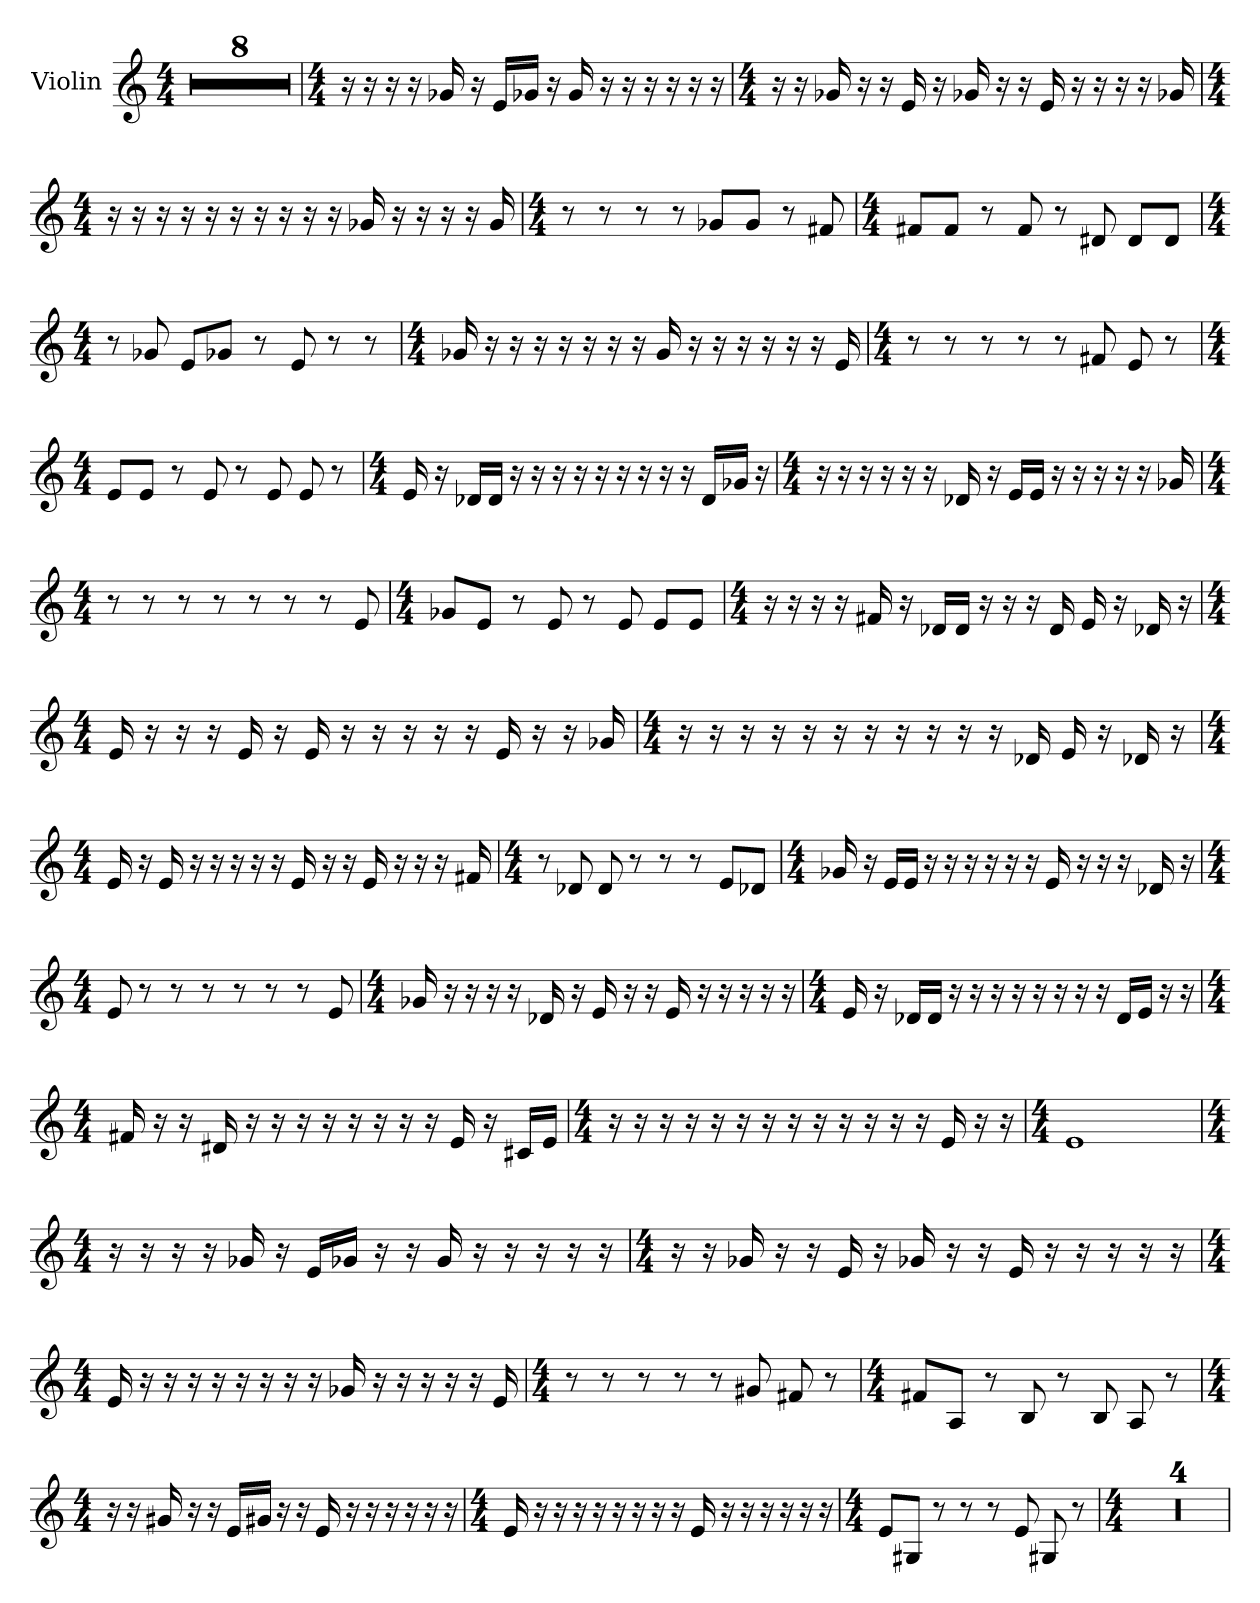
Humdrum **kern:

**kern
*part1
*staff1
*I"Violin
*I'Vln
*M4/4
=
1r
=
*M4/4
1r
=
*M4/4
1r
=
*M4/4
1r
=
*M4/4
1r
=
*M4/4
1r
=
*M4/4
1r
=
*M4/4
1r
=
*M4/4
16r
16r
16r
16r
16g-X
16r
16eLL
16g-XJJ
16r
16g-
16r
16r
16r
16r
16r
16r
=
*M4/4
16r
16r
16g-X
16r
16r
16e
16r
16g-X
16r
16r
16e
16r
16r
16r
16r
16g-X
=
*M4/4
16r
16r
16r
16r
16r
16r
16r
16r
16r
16r
16g-X
16r
16r
16r
16r
16g-
=
*M4/4
8r
8r
8r
8r
8g-XL
8g-J
8r
8f#X
=
*M4/4
8f#XL
8f#J
8r
8f#
8r
8d#X
8d#L
8d#J
=
*M4/4
8r
8g-X
8eL
8g-XJ
8r
8e
8r
8r
=
*M4/4
16g-X
16r
16r
16r
16r
16r
16r
16r
16g-
16r
16r
16r
16r
16r
16r
16e
=
*M4/4
8r
8r
8r
8r
8r
8f#X
8e
8r
=
*M4/4
8eL
8eJ
8r
8e
8r
8e
8e
8r
=
*M4/4
16e
16r
16d-XLL
16d-JJ
16r
16r
16r
16r
16r
16r
16r
16r
16r
16d-LL
16g-XJJ
16r
=
*M4/4
16r
16r
16r
16r
16r
16r
16d-X
16r
16eLL
16eJJ
16r
16r
16r
16r
16r
16g-X
=
*M4/4
8r
8r
8r
8r
8r
8r
8r
8e
=
*M4/4
8g-XL
8eJ
8r
8e
8r
8e
8eL
8eJ
=
*M4/4
16r
16r
16r
16r
16f#X
16r
16d-XLL
16d-JJ
16r
16r
16r
16d-
16e
16r
16d-X
16r
=
*M4/4
16e
16r
16r
16r
16e
16r
16e
16r
16r
16r
16r
16r
16e
16r
16r
16g-X
=
*M4/4
16r
16r
16r
16r
16r
16r
16r
16r
16r
16r
16r
16d-X
16e
16r
16d-X
16r
=
*M4/4
16e
16r
16e
16r
16r
16r
16r
16r
16e
16r
16r
16e
16r
16r
16r
16f#X
=
*M4/4
8r
8d-X
8d-
8r
8r
8r
8eL
8d-XJ
=
*M4/4
16g-X
16r
16eLL
16eJJ
16r
16r
16r
16r
16r
16r
16e
16r
16r
16r
16d-X
16r
=
*M4/4
8e
8r
8r
8r
8r
8r
8r
8e
=
*M4/4
16g-X
16r
16r
16r
16r
16d-X
16r
16e
16r
16r
16e
16r
16r
16r
16r
16r
=
*M4/4
16e
16r
16d-XLL
16d-JJ
16r
16r
16r
16r
16r
16r
16r
16r
16d-LL
16eJJ
16r
16r
=
*M4/4
16f#X
16r
16r
16d#X
16r
16r
16r
16r
16r
16r
16r
16r
16e
16r
16c#XLL
16eJJ
=
*M4/4
16r
16r
16r
16r
16r
16r
16r
16r
16r
16r
16r
16r
16r
16e
16r
16r
=
*M4/4
1e
=
*M4/4
16r
16r
16r
16r
16g-X
16r
16eLL
16g-XJJ
16r
16r
16g-
16r
16r
16r
16r
16r
=
*M4/4
16r
16r
16g-X
16r
16r
16e
16r
16g-X
16r
16r
16e
16r
16r
16r
16r
16r
=
*M4/4
16e
16r
16r
16r
16r
16r
16r
16r
16r
16g-X
16r
16r
16r
16r
16r
16e
=
*M4/4
8r
8r
8r
8r
8r
8g#X
8f#X
8r
=
*M4/4
8f#XL
8AJ
8r
8B
8r
8B
8A
8r
=
*M4/4
16r
16r
16g#X
16r
16r
16eLL
16g#XJJ
16r
16r
16e
16r
16r
16r
16r
16r
16r
=
*M4/4
16e
16r
16r
16r
16r
16r
16r
16r
16r
16e
16r
16r
16r
16r
16r
16r
=
*M4/4
8eL
8G#XJ
8r
8r
8r
8e
8G#X
8r
=
*M4/4
1r
=
*M4/4
1r
=
*M4/4
1r
=
*M4/4
1r
=
*-
